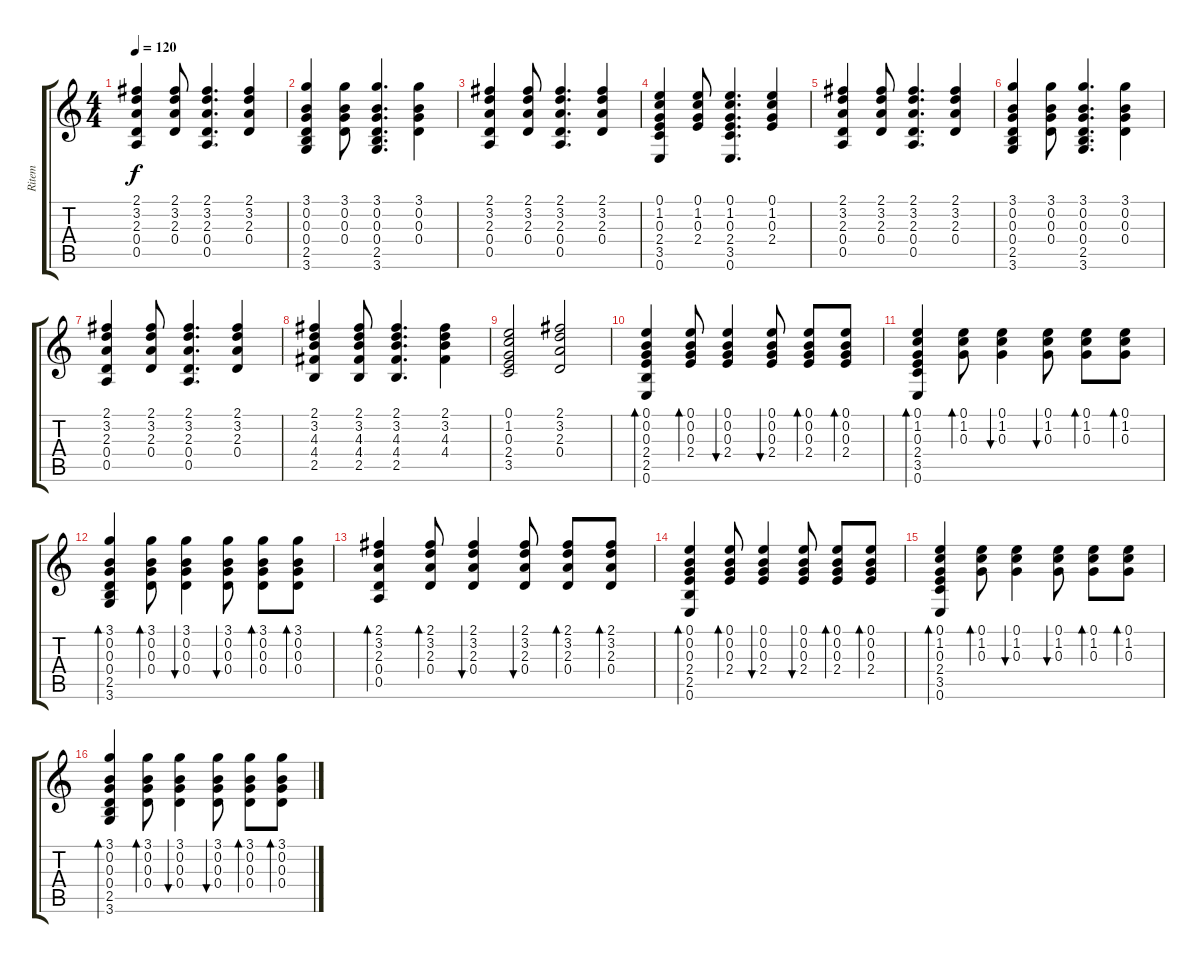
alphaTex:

\track (" Ritem" " Ritem") {instrument acousticguitarsteel}
\staff {score tabs}
\tuning (E4 B3 G3 D3 A2 E2) {hide}
\ts (4 4)
\tempo 120
\clef g2
\ks c
(2.1 3.2 2.3 0.4 0.5).4{dy f} (2.1 3.2 2.3 0.4).8 (2.1 3.2 2.3 0.4 0.5).4{d} (2.1 3.2 2.3 0.4).4 |
(3.1 0.2 0.3 0.4 2.5 3.6).4 (3.1 0.2 0.3 0.4).8 (3.1 0.2 0.3 0.4 2.5 3.6).4{d} (3.1 0.2 0.3 0.4).4 |
(2.1 3.2 2.3 0.4 0.5).4 (2.1 3.2 2.3 0.4).8 (2.1 3.2 2.3 0.4 0.5).4{d} (2.1 3.2 2.3 0.4).4 |
(0.1 1.2 0.3 2.4 3.5 0.6).4 (0.1 1.2 0.3 2.4).8 (0.1 1.2 0.3 2.4 3.5 0.6).4{d} (0.1 1.2 0.3 2.4).4 |
(2.1 3.2 2.3 0.4 0.5).4 (2.1 3.2 2.3 0.4).8 (2.1 3.2 2.3 0.4 0.5).4{d} (2.1 3.2 2.3 0.4).4 |
(3.1 0.2 0.3 0.4 2.5 3.6).4 (3.1 0.2 0.3 0.4).8 (3.1 0.2 0.3 0.4 2.5 3.6).4{d} (3.1 0.2 0.3 0.4).4 |
(2.1 3.2 2.3 0.4 0.5).4 (2.1 3.2 2.3 0.4).8 (2.1 3.2 2.3 0.4 0.5).4{d} (2.1 3.2 2.3 0.4).4 |
(2.1 3.2 4.3 4.4 2.5).4 (2.1 3.2 4.3 4.4 2.5).8 (2.1 3.2 4.3 4.4 2.5).4{d} (2.1 3.2 4.3 4.4).4 |
(0.1 1.2 0.3 2.4 3.5).2 (2.1 3.2 2.3 0.4).2 |
(0.1 0.2 0.3 2.4 2.5 0.6).4{bd 60} (0.1 0.2 0.3 2.4).8{bd 60} (0.1 0.2 0.3 2.4).4{bu 60} (0.1 0.2 0.3 2.4).8{bu 60} (0.1 0.2 0.3 2.4).8{bd 60} (0.1 0.2 0.3 2.4).8{bd 60} |
(0.1 1.2 0.3 2.4 3.5 0.6).4{bd 60} (0.1 1.2 0.3).8{bd 60} (0.1 1.2 0.3).4{bu 60} (0.1 1.2 0.3).8{bu 60} (0.1 1.2 0.3).8{bd 60} (0.1 1.2 0.3).8{bd 60} |
(3.1 0.2 0.3 0.4 2.5 3.6).4{bd 60} (3.1 0.2 0.3 0.4).8{bd 60} (3.1 0.2 0.3 0.4).4{bu 60} (3.1 0.2 0.3 0.4).8{bu 60} (3.1 0.2 0.3 0.4).8{bd 60} (3.1 0.2 0.3 0.4).8{bd 60} |
(2.1 3.2 2.3 0.4 0.5).4{bd 60} (2.1 3.2 2.3 0.4).8{bd 60} (2.1 3.2 2.3 0.4).4{bu 60} (2.1 3.2 2.3 0.4).8{bu 60} (2.1 3.2 2.3 0.4).8{bd 60} (2.1 3.2 2.3 0.4).8{bd 60} |
(0.1 0.2 0.3 2.4 2.5 0.6).4{bd 60} (0.1 0.2 0.3 2.4).8{bd 60} (0.1 0.2 0.3 2.4).4{bu 60} (0.1 0.2 0.3 2.4).8{bu 60} (0.1 0.2 0.3 2.4).8{bd 60} (0.1 0.2 0.3 2.4).8{bd 60} |
(0.1 1.2 0.3 2.4 3.5 0.6).4{bd 60} (0.1 1.2 0.3).8{bd 60} (0.1 1.2 0.3).4{bu 60} (0.1 1.2 0.3).8{bu 60} (0.1 1.2 0.3).8{bd 60} (0.1 1.2 0.3).8{bd 60} |
(3.1 0.2 0.3 0.4 2.5 3.6).4{bd 60} (3.1 0.2 0.3 0.4).8{bd 60} (3.1 0.2 0.3 0.4).4{bu 60} (3.1 0.2 0.3 0.4).8{bu 60} (3.1 0.2 0.3 0.4).8{bd 60} (3.1 0.2 0.3 0.4).8{bd 60}
